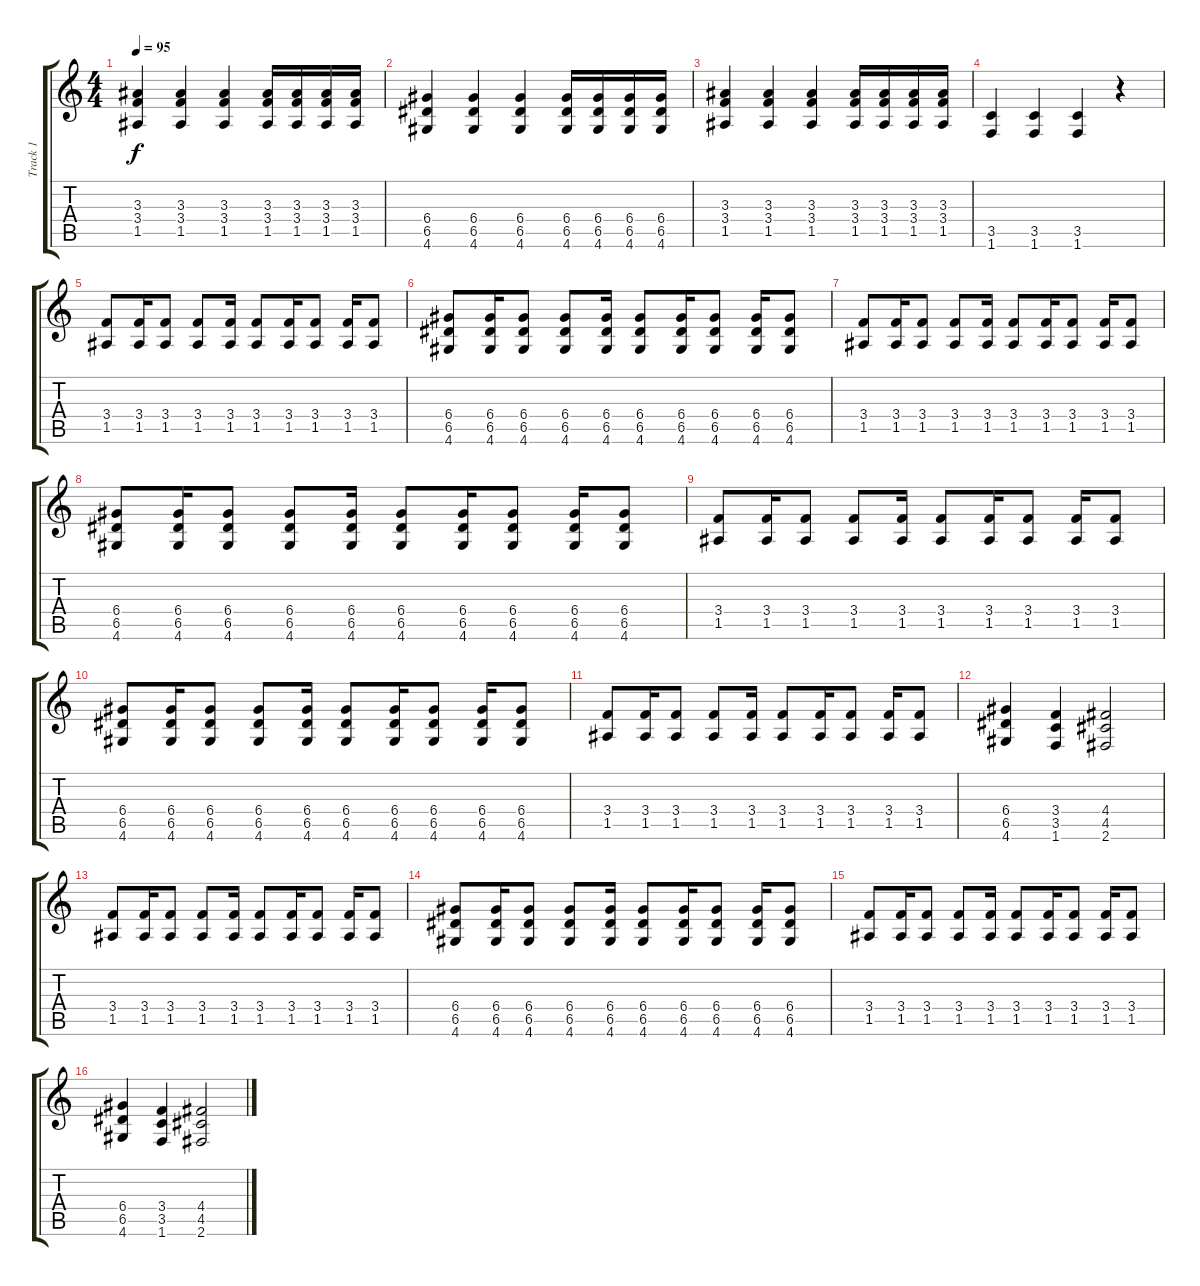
\track ("Track 1" "Track 1") {instrument overdrivenguitar}
\staff {score tabs}
\tuning (E4 B3 G3 D3 A2 E2) {hide}
\ts (4 4)
\tempo 95
\clef g2
\ks c
(3.3 3.4 1.5).4{dy f} (3.3 3.4 1.5).4 (3.3 3.4 1.5).4 (3.3 3.4 1.5).16 (3.3 3.4 1.5).16 (3.3 3.4 1.5).16 (3.3 3.4 1.5).16 |
(6.4 6.5 4.6).4 (6.4 6.5 4.6).4 (6.4 6.5 4.6).4 (6.4 6.5 4.6).16 (6.4 6.5 4.6).16 (6.4 6.5 4.6).16 (6.4 6.5 4.6).16 |
(3.3 3.4 1.5).4 (3.3 3.4 1.5).4 (3.3 3.4 1.5).4 (3.3 3.4 1.5).16 (3.3 3.4 1.5).16 (3.3 3.4 1.5).16 (3.3 3.4 1.5).16 |
(3.5 1.6).4 (3.5 1.6).4 (3.5 1.6).4 r.4 |
(3.4 1.5).8 (3.4 1.5).16 (3.4 1.5).8 (3.4 1.5).8 (3.4 1.5).16 (3.4 1.5).8 (3.4 1.5).16 (3.4 1.5).8 (3.4 1.5).16 (3.4 1.5).8 |
(6.4 6.5 4.6).8 (6.4 6.5 4.6).16 (6.4 6.5 4.6).8 (6.4 6.5 4.6).8 (6.4 6.5 4.6).16 (6.4 6.5 4.6).8 (6.4 6.5 4.6).16 (6.4 6.5 4.6).8 (6.4 6.5 4.6).16 (6.4 6.5 4.6).8 |
(3.4 1.5).8 (3.4 1.5).16 (3.4 1.5).8 (3.4 1.5).8 (3.4 1.5).16 (3.4 1.5).8 (3.4 1.5).16 (3.4 1.5).8 (3.4 1.5).16 (3.4 1.5).8 |
(6.4 6.5 4.6).8 (6.4 6.5 4.6).16 (6.4 6.5 4.6).8 (6.4 6.5 4.6).8 (6.4 6.5 4.6).16 (6.4 6.5 4.6).8 (6.4 6.5 4.6).16 (6.4 6.5 4.6).8 (6.4 6.5 4.6).16 (6.4 6.5 4.6).8 |
(3.4 1.5).8 (3.4 1.5).16 (3.4 1.5).8 (3.4 1.5).8 (3.4 1.5).16 (3.4 1.5).8 (3.4 1.5).16 (3.4 1.5).8 (3.4 1.5).16 (3.4 1.5).8 |
(6.4 6.5 4.6).8 (6.4 6.5 4.6).16 (6.4 6.5 4.6).8 (6.4 6.5 4.6).8 (6.4 6.5 4.6).16 (6.4 6.5 4.6).8 (6.4 6.5 4.6).16 (6.4 6.5 4.6).8 (6.4 6.5 4.6).16 (6.4 6.5 4.6).8 |
(3.4 1.5).8 (3.4 1.5).16 (3.4 1.5).8 (3.4 1.5).8 (3.4 1.5).16 (3.4 1.5).8 (3.4 1.5).16 (3.4 1.5).8 (3.4 1.5).16 (3.4 1.5).8 |
(6.4 6.5 4.6).4 (3.4 3.5 1.6).4 (4.4 4.5 2.6).2 |
(3.4 1.5).8 (3.4 1.5).16 (3.4 1.5).8 (3.4 1.5).8 (3.4 1.5).16 (3.4 1.5).8 (3.4 1.5).16 (3.4 1.5).8 (3.4 1.5).16 (3.4 1.5).8 |
(6.4 6.5 4.6).8 (6.4 6.5 4.6).16 (6.4 6.5 4.6).8 (6.4 6.5 4.6).8 (6.4 6.5 4.6).16 (6.4 6.5 4.6).8 (6.4 6.5 4.6).16 (6.4 6.5 4.6).8 (6.4 6.5 4.6).16 (6.4 6.5 4.6).8 |
(3.4 1.5).8 (3.4 1.5).16 (3.4 1.5).8 (3.4 1.5).8 (3.4 1.5).16 (3.4 1.5).8 (3.4 1.5).16 (3.4 1.5).8 (3.4 1.5).16 (3.4 1.5).8 |
(6.4 6.5 4.6).4 (3.4 3.5 1.6).4 (4.4 4.5 2.6).2
